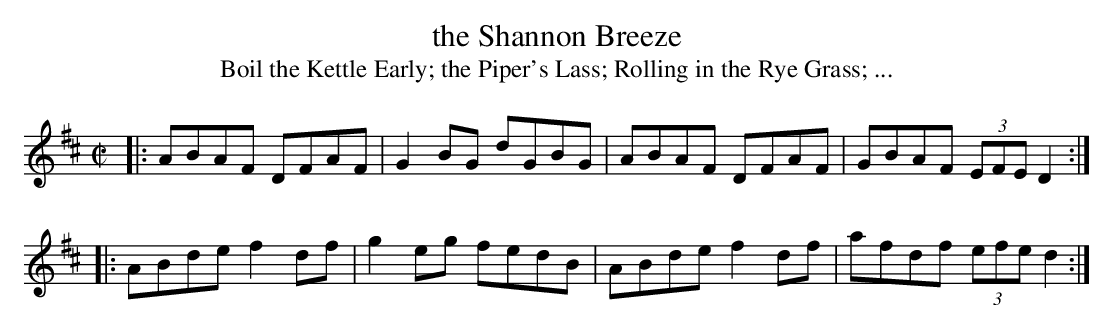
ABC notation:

X:1
T: the Shannon Breeze
T: Boil the Kettle Early; the Piper's Lass; Rolling in the Rye Grass; ...
M: C|
K: D
|: ABAF DFAF | G2BG dGBG | ABAF DFAF | GBAF (3EFE D2 :|
|: ABde f2df | g2eg fedB | ABde f2df | afdf (3efe d2 :|
